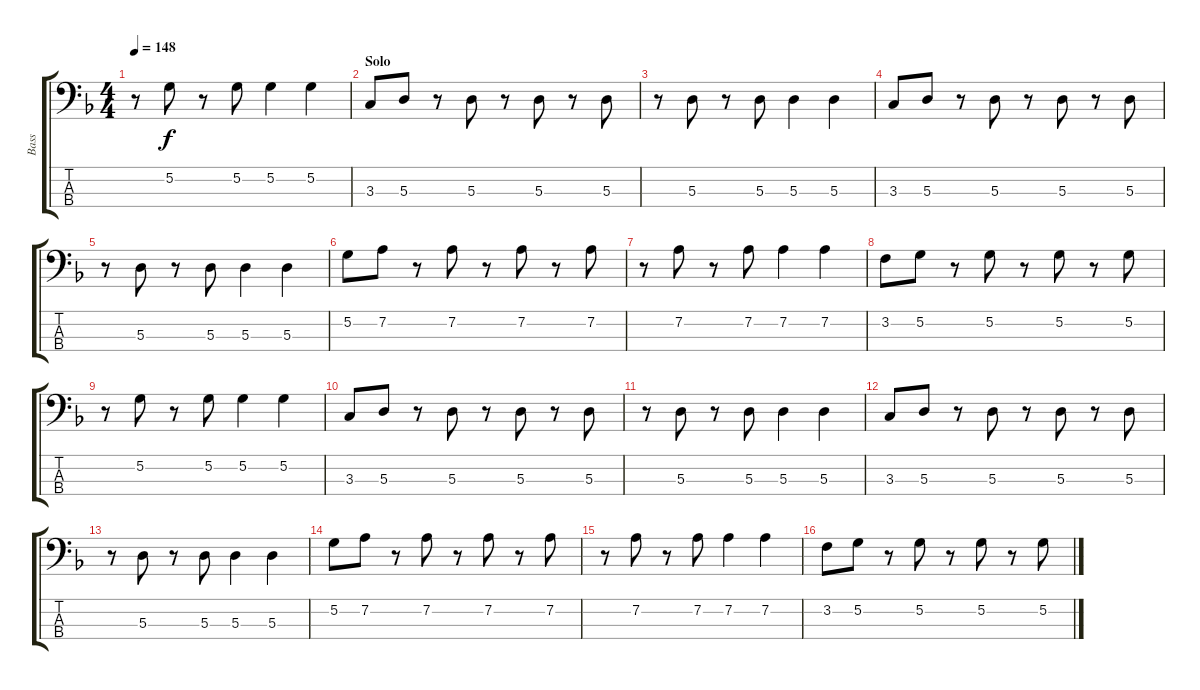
\track ("Bass" "Bass") {instrument electricbasspick}
\staff {score tabs}
\tuning (G2 D2 A1 E1) {hide}
\ts (4 4)
\tempo 148
\clef f4
\ks dminor
r.8{dy f} 5.2.8 r.8 5.2.8 5.2.4 5.2.4 |
\section ("" "Solo")
3.3.8 5.3.8 r.8 5.3.8 r.8 5.3.8 r.8 5.3.8 |
r.8 5.3.8 r.8 5.3.8 5.3.4 5.3.4 |
3.3.8 5.3.8 r.8 5.3.8 r.8 5.3.8 r.8 5.3.8 |
r.8 5.3.8 r.8 5.3.8 5.3.4 5.3.4 |
5.2.8 7.2.8 r.8 7.2.8 r.8 7.2.8 r.8 7.2.8 |
r.8 7.2.8 r.8 7.2.8 7.2.4 7.2.4 |
3.2.8 5.2.8 r.8 5.2.8 r.8 5.2.8 r.8 5.2.8 |
r.8 5.2.8 r.8 5.2.8 5.2.4 5.2.4 |
3.3.8 5.3.8 r.8 5.3.8 r.8 5.3.8 r.8 5.3.8 |
r.8 5.3.8 r.8 5.3.8 5.3.4 5.3.4 |
3.3.8 5.3.8 r.8 5.3.8 r.8 5.3.8 r.8 5.3.8 |
r.8 5.3.8 r.8 5.3.8 5.3.4 5.3.4 |
5.2.8 7.2.8 r.8 7.2.8 r.8 7.2.8 r.8 7.2.8 |
r.8 7.2.8 r.8 7.2.8 7.2.4 7.2.4 |
3.2.8 5.2.8 r.8 5.2.8 r.8 5.2.8 r.8 5.2.8
